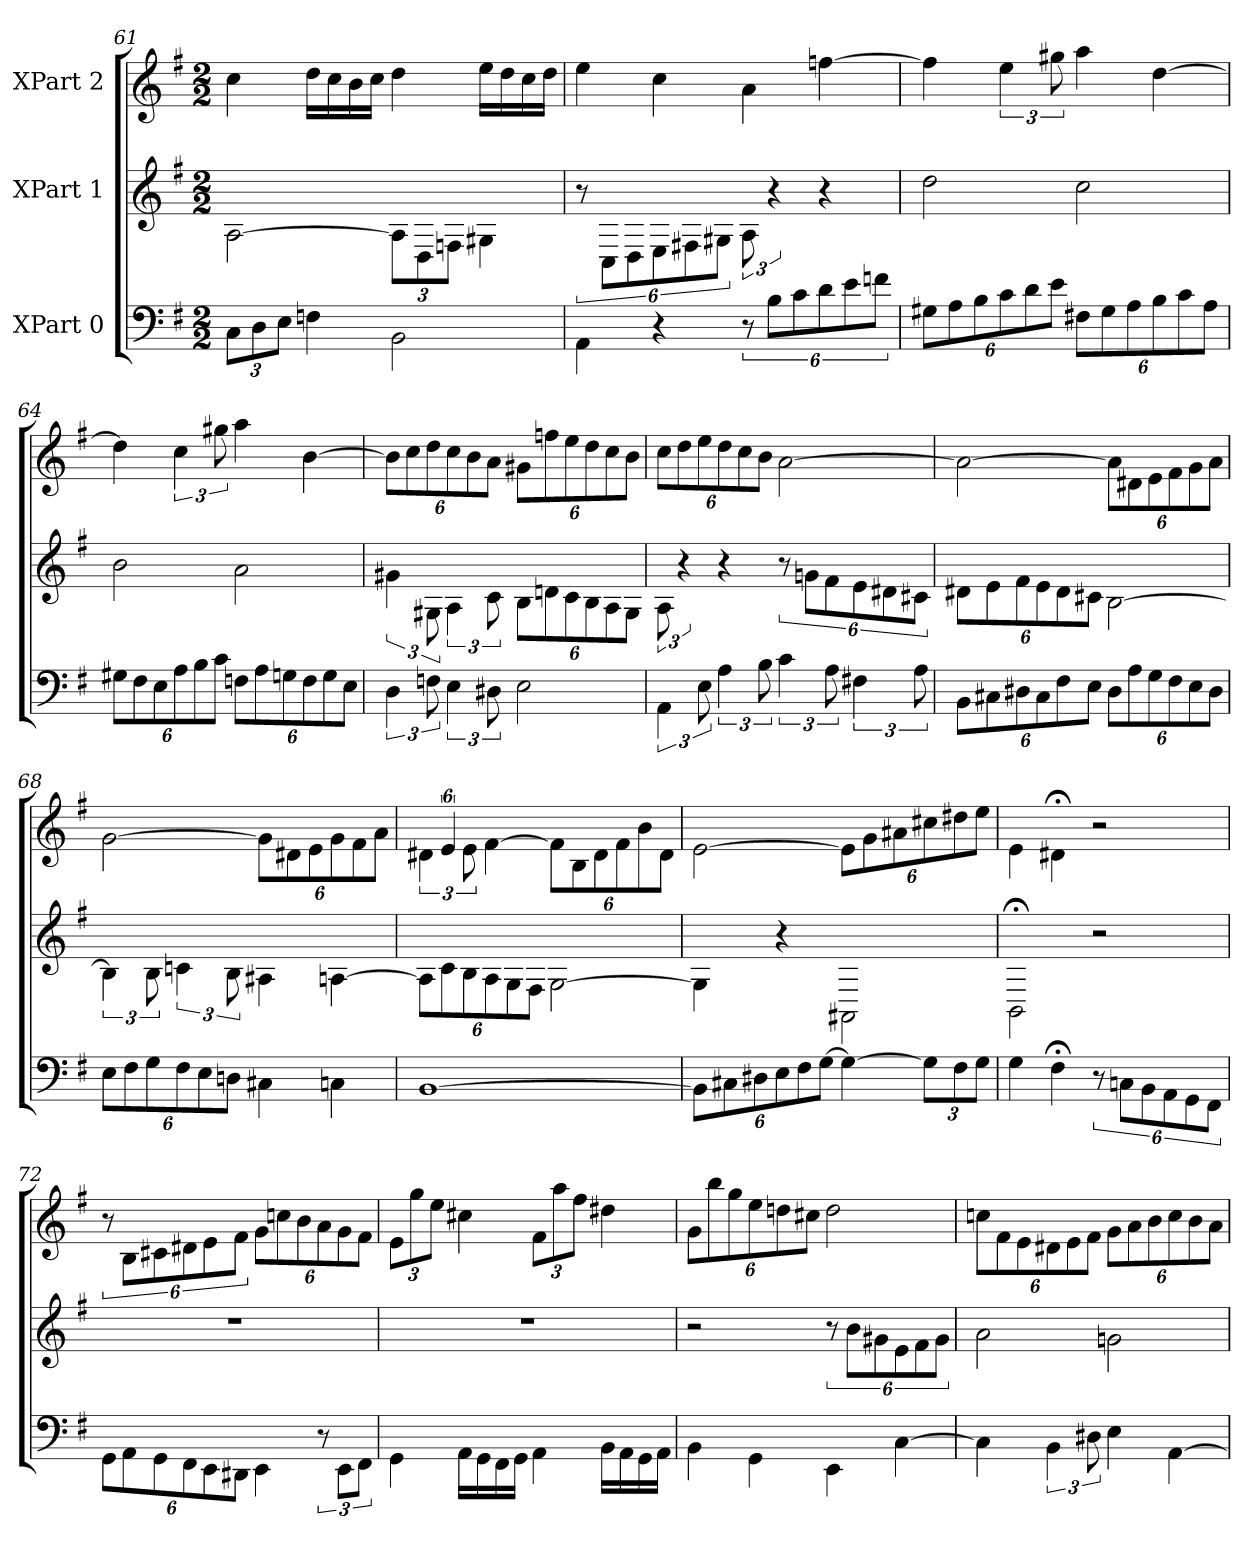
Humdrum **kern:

**kern	**kern	**kern
*part3	*part2	*part1
*staff3	*staff2	*staff1
*I"XPart 0	*I"XPart 1	*I"XPart 2
*clefF4	*clefG2	*clefG2
*k[f#]	*k[f#]	*k[f#]
*M2/2	*M2/2	*M2/2
=61	=61	=61
12C\L	[2A\	4cc\
12D\	.	.
12E\J	.	.
4Fn\	.	16dd\L
.	.	16cc\
.	.	16b\
.	.	16cc\J
2BB\	12A\L]	4dd\
.	12D\	.
.	12Fn\J	.
.	4G#X\	16ee\L
.	.	16dd\
.	.	16cc\
.	.	16dd\J
=62	=62	=62
4AA\	12r	4ee\
.	12C\L	.
.	12D\	.
4r	12E\	4cc\
.	12F#X\	.
.	12G#X\J	.
12r	12A\	4a\
12B\L	6r	.
12c\	.	.
12d\	4r	[4ffn\
12e\	.	.
12fn\J	.	.
=63	=63	=63
12G#X\L	2dd\	4ffn\]
12A\	.	.
12B\	.	.
12c\	.	6ee\
12d\	.	.
12e\J	.	12gg#X\
12F#X\L	2cc\	4aa\
12G#\	.	.
12A\	.	.
12B\	.	[4dd\
12c\	.	.
12A\J	.	.
=64	=64	=64
12G#X\L	2b\	4dd\]
12F#\	.	.
12E\	.	.
12A\	.	6cc\
12B\	.	.
12c\J	.	12gg#X\
12Fn\L	2a\	4aa\
12A\	.	.
12Gn\	.	.
12F\	.	[4b\
12G\	.	.
12E\J	.	.
=65	=65	=65
6D\	6g#X\	12b\L]
.	.	12cc\
12Fn\	12G#\	12dd\
6E\	6A\	12cc\
.	.	12b\
12D#X\	12c\	12a\J
2E\	12B\L	12g#X\L
.	12dn\	12ffn\
.	12c\	12ee\
.	12B\	12dd\
.	12A\	12cc\
.	12G#\J	12b\J
=66	=66	=66
6AA\	12A\	12cc\L
.	6r	12dd\
12E\	.	12ee\
6A\	4r	12dd\
.	.	12cc\
12B\	.	12b\J
6c\	12r	[2a\
.	12gn\L	.
12A\	12f#\	.
6F#X\	12e\	.
.	12d#X\	.
12A\	12c#X\J	.
=67	=67	=67
12BB\L	12d#X\L	2a\_
12C#X\	12e\	.
12D#X\	12f#\	.
12C#\	12e\	.
12F#\	12d#\	.
12E\J	12c#X\J	.
12D#\L	[2B\	12a\L]
12A\	.	12d#X\
12G\	.	12e\
12F#\	.	12f#\
12E\	.	12g\
12D#\J	.	12a\J
=68	=68	=68
12E\L	6B\]	[2g\
12F#\	.	.
12G\	12B\	.
12F#\	6cn\	.
12E\	.	.
12Dn\J	12B\	.
4C#X\	4A#X\	12g\L]
.	.	12d#X\
.	.	12e\
4Cn\	[4An\	12g\
.	.	12f#\
.	.	12a\J
=69	=69	=69
*	*	*^
[1BB\	12A\L]	6d#X\	6%5ryy
.	12c\	.	.
.	12B\	12e\	.
.	12A\	[4f#\	.
.	12G\	.	.
.	12F#\J	.	.
.	[2G\	12f#\L]	.
.	.	12B\	.
.	.	12d#\	.
.	.	12f#\	.
.	.	12b\	12e/
.	.	12d#\J	12ryy
*	*	*v	*v
=70	=70	=70
12BB\L]	4G\]	[2e\
12C#X\	.	.
12D#X\	.	.
12E\	4r	.
12F#\	.	.
[12G\J	.	.
4G\_	2AA#X\	12e\L]
.	.	12g\
.	.	12a#X\
12G\L]	.	12cc#X\
12F#\	.	12dd#X\
12G\J	.	12ee\J
=71	=71	=71
4G\	2BB;<\	4e\
4F#;<\	.	4d#X;<\
12r	2r	2r
12Cn\L	.	.
12BB\	.	.
12AA\	.	.
12GG\	.	.
12FF#\J	.	.
=72	=72	=72
12GG\L	1r	12r
12AA\	.	12B\L
12GG\	.	12c#X\
12FF#\	.	12d#X\
12EE\	.	12e\
12DD#X\J	.	12f#\J
4EE\	.	12g\L
.	.	12ccn\
.	.	12b\
12r	.	12a\
12EE\L	.	12g\
12FF#\J	.	12f#\J
=73	=73	=73
4GG\	1r	12e\L
.	.	12gg\
.	.	12ee\J
16AA\L	.	4cc#X\
16GG\	.	.
16FF#\	.	.
16GG\J	.	.
4AA\	.	12f#\L
.	.	12aa\
.	.	12ff#\J
16BB\L	.	4dd#X\
16AA\	.	.
16GG\	.	.
16AA\J	.	.
=74	=74	=74
4BB\	2r	12g\L
.	.	12bb\
.	.	12gg\
4GG\	.	12ee\
.	.	12ddn\
.	.	12cc#X\J
4EE\	12r	2dd\
.	12b\L	.
.	12g#X\	.
[4C\	12e\	.
.	12f#\	.
.	12g#\J	.
=75	=75	=75
4C\]	2a\	12ccn\L
.	.	12f#\
.	.	12e\
6BB\	.	12d#X\
.	.	12e\
12D#X\	.	12f#\J
4E\	2gn\	12g\L
.	.	12a\
.	.	12b\
[4AA\	.	12cc\
.	.	12b\
.	.	12a\J
=	=	=
*-	*-	*-
